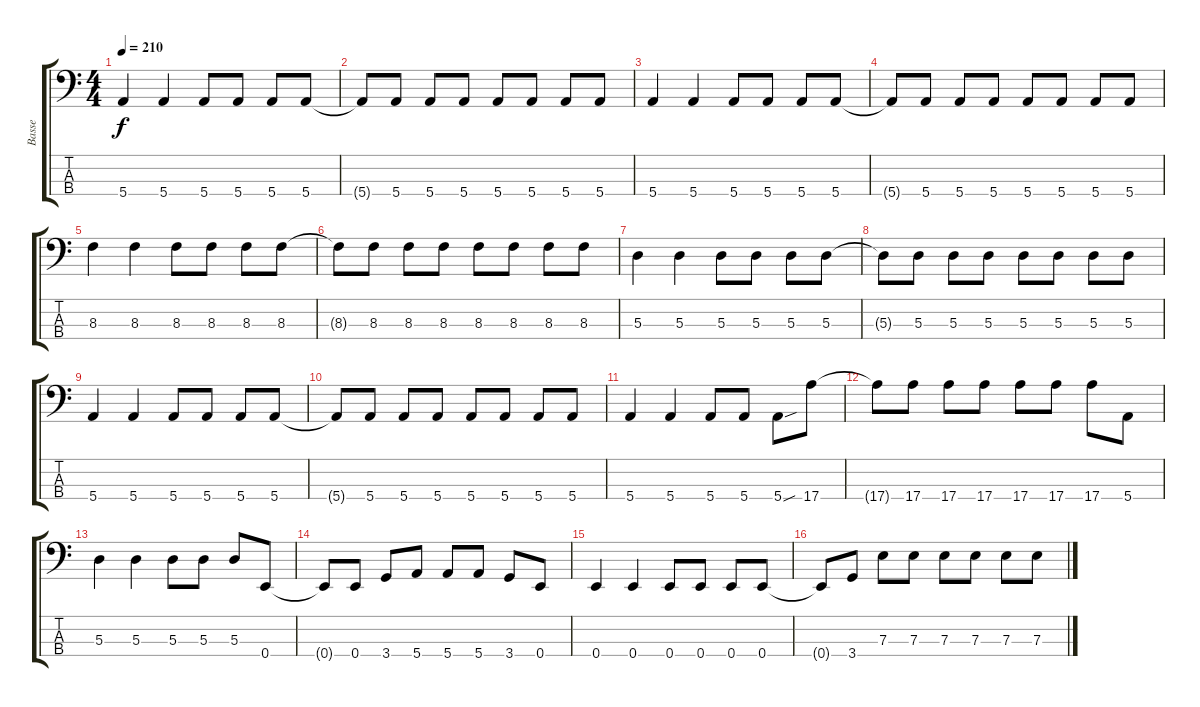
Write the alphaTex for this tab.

\track ("Basse" "Basse") {instrument electricbassfinger}
\staff {score tabs}
\tuning (G2 D2 A1 E1) {hide}
\ts (4 4)
\tempo 210
\clef f4
\ks c
5.4.4{dy f} 5.4.4 5.4.8 5.4.8 5.4.8 5.4.8 |
5.4{t}.8 5.4.8 5.4.8 5.4.8 5.4.8 5.4.8 5.4.8 5.4.8 |
5.4.4 5.4.4 5.4.8 5.4.8 5.4.8 5.4.8 |
5.4{t}.8 5.4.8 5.4.8 5.4.8 5.4.8 5.4.8 5.4.8 5.4.8 |
8.3.4 8.3.4 8.3.8 8.3.8 8.3.8 8.3.8 |
8.3{t}.8 8.3.8 8.3.8 8.3.8 8.3.8 8.3.8 8.3.8 8.3.8 |
5.3.4 5.3.4 5.3.8 5.3.8 5.3.8 5.3.8 |
5.3{t}.8 5.3.8 5.3.8 5.3.8 5.3.8 5.3.8 5.3.8 5.3.8 |
5.4.4 5.4.4 5.4.8 5.4.8 5.4.8 5.4.8 |
5.4{t}.8 5.4.8 5.4.8 5.4.8 5.4.8 5.4.8 5.4.8 5.4.8 |
5.4.4 5.4.4 5.4.8 5.4.8 5.4{sou}.8 17.4.8 |
17.4{t}.8 17.4.8 17.4.8 17.4.8 17.4.8 17.4.8 17.4.8 5.4.8 |
5.3.4 5.3.4 5.3.8 5.3.8 5.3.8 0.4.8 |
0.4{t}.8 0.4.8 3.4.8 5.4.8 5.4.8 5.4.8 3.4.8 0.4.8 |
0.4.4 0.4.4 0.4.8 0.4.8 0.4.8 0.4.8 |
0.4{t}.8 3.4.8 7.3.8 7.3.8 7.3.8 7.3.8 7.3.8 7.3.8
